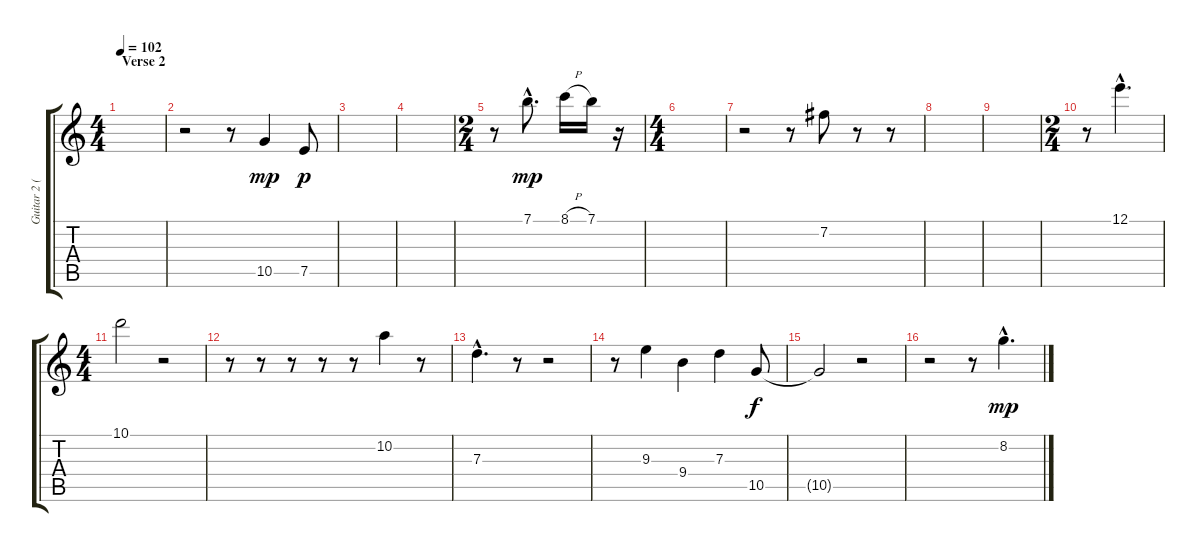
\track ("Guitar 2 (Lead)" "Guitar 2 (") {instrument acousticguitarnylon}
\staff {score tabs}
\tuning (E4 B3 G3 D3 A2 E2) {hide}
\ts (4 4)
\section ("" "Verse 2")
\tempo 102
\clef g2
\ks c
|
r.2 r.8 10.5.4{dy mp} 7.5.8{dy p} |
|
|
\ts (2 4)
r.8 7.1{hac}.8{d dy mp} 8.1{h}.16 7.1.16 r.16 |
\ts (4 4)
|
r.2 r.8 7.2.8 r.8 r.8 |
|
|
\ts (2 4)
r.8 12.1{hac}.4{d} |
\ts (4 4)
10.1.2 r.2 |
r.8 r.8 r.8 r.8 r.8 10.2.4 r.8 |
7.3{hac}.4{d} r.8 r.2 |
r.8 9.3.4 9.4.4 7.3.4 10.5.8{dy f} |
10.5{t}.2 r.2 |
r.2 r.8 8.2{hac}.4{d dy mp}
